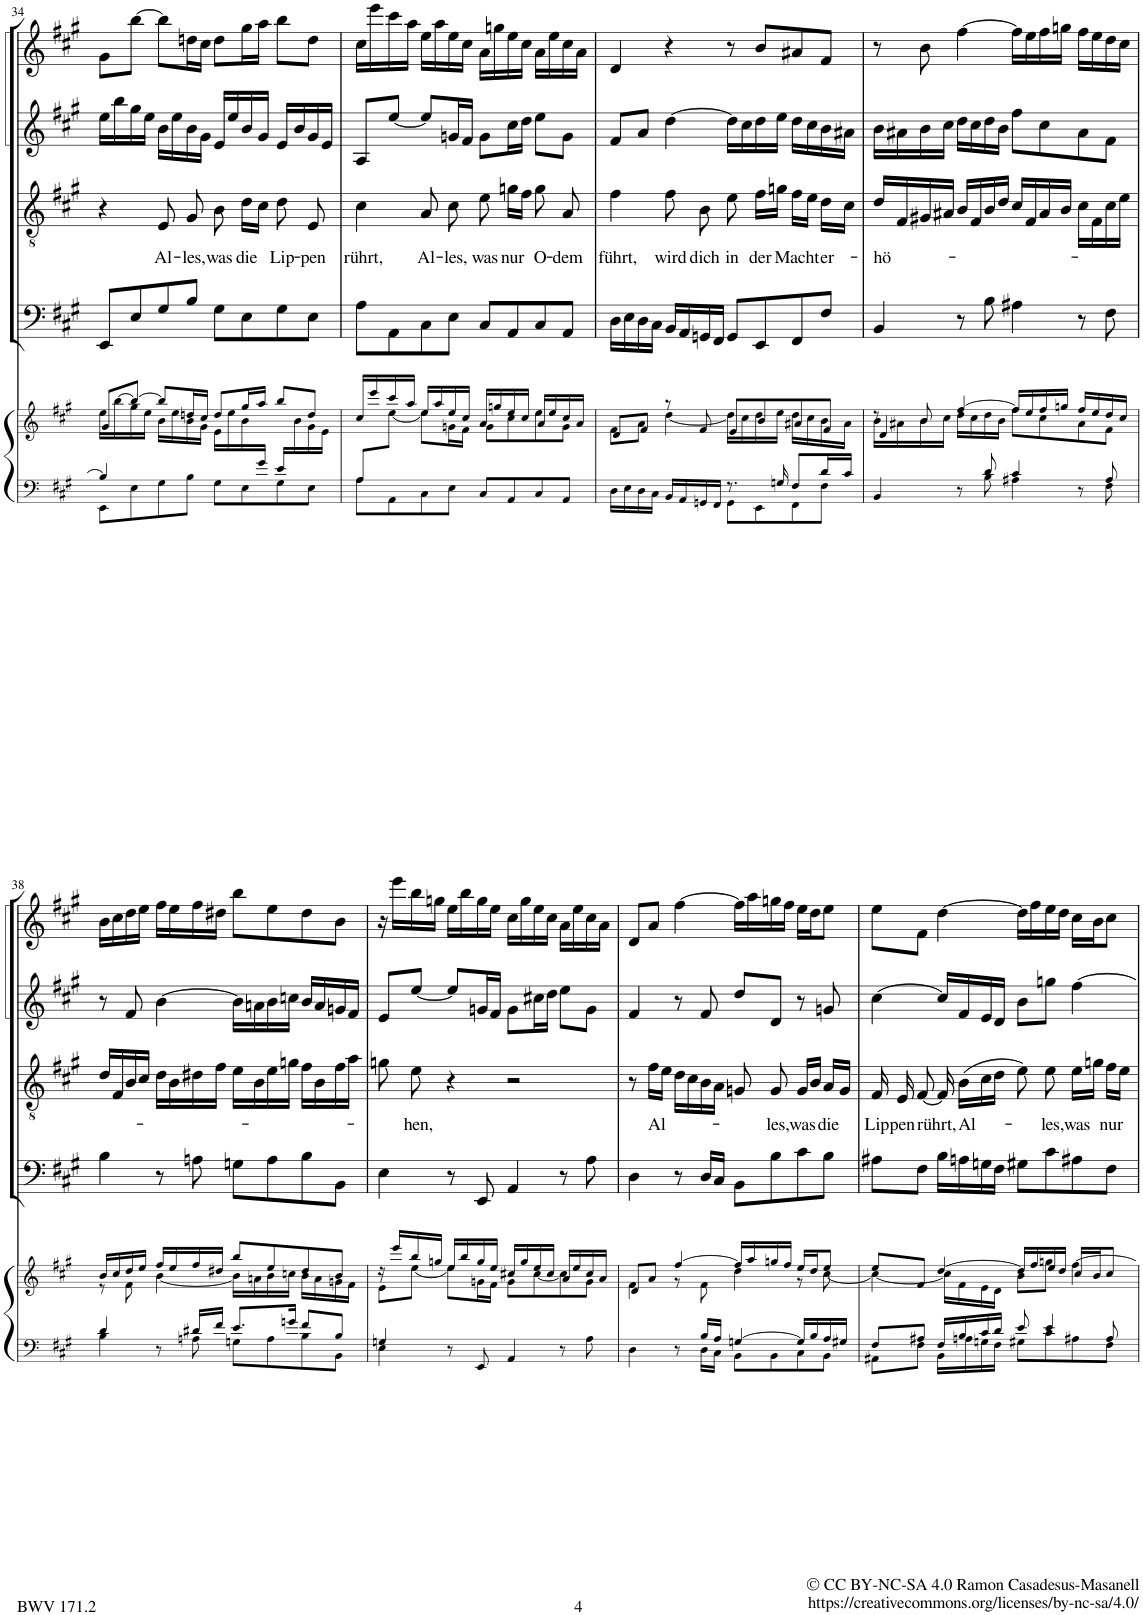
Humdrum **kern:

**kern	**kern	**kern	**kern	**text	**kern	**kern
*part5	*part5	*part4	*part3	*part3	*part2	*part1
*staff6	*staff5	*staff4	*staff3	*staff3	*staff2	*staff1
*I"Piano reduction	*	*I"Continuo	*I"Tenore	*	*I"Violino II	*I"Violino I
*I'Pno	*	*	*	*	*I'Vln	*I'Vln
!!LO:PB:g=z
*clefF4	*clefG2	*clefF4	*clefGv2	*	*clefG2	*clefG2
*k[f#c#g#]	*k[f#c#g#]	*k[f#c#g#]	*k[f#c#g#]	*	*k[f#c#g#]	*k[f#c#g#]
*M4/4	*M4/4	*M4/4	*M4/4	*	*M4/4	*M4/4
*met(c)	*met(c)	*met(c)	*met(c)	*	*met(c)	*met(c)
=34	=34	=34	=34	=34	=34	=34
*^	*^	*	*	*	*	*
*	*^	*	*	*	*	*	*	*
8.ryy	4B/]	8EE\L	8g#/L	16ee\LL	8EE/L	4r	.	16ee\LL	8g#\L
.	.	.	.	[>16bb\	.	.	.	16bb\	.
.	.	8E\	8bb/J_	16gg#\	8E/	.	.	16gg#\	[8bb\J
.	.	.	.	16ee\JJ	.	.	.	16ee\JJ	.
!	!	!	!	!	!	!	!LO:LY:b	!	!
.	4ryy	8G#\	8bb/L]	16b\LL	8G#/	8E/	Al-	16b\LL	8bb\L]
.	.	.	.	16ee\	.	.	.	16ee\	.
!	!	!	!	!	!	!	!LO:LY:b	!	!
.	.	8B\J	16ddn/L	16b\	8B/J	8G#/	-les,	16b\	16ddn\L
.	.	.	16cc#/JJ	16g#\JJ	.	.	.	16g#\JJ	16cc#\JJ
!	!	!	!	!	!	!	!LO:LY:b	!	!
.	2ryy	8G#\L	8dd/L	16e\LL	8G#\L	8B\	was	16e/LL	8dd\L
.	.	.	.	16ee\	.	.	.	16ee/	.
!	!	!	!	!	!	!	!LO:LY:b	!	!
.	.	8E\	16gg#/L	16b\	8E\	16d\LL	die	16b/	16gg#\L
16g#/JJ	.	.	16aa/JJ	8ryy	.	16c#\JJ	.	16g#/JJ	16aa\JJ
!	!	!	!	!	!	!	!LO:LY:b	!	!
16e/LL	.	8G#\	8bb/L	.	8G#\	8d\	Lip-	16e/LL	8bb\L
8.ryy	.	.	.	16b\	.	.	.	16b/	.
!	!	!	!	!	!	!	!LO:LY:b	!	!
.	.	8E\J	8dd/J	16g#\	8E\J	8E/	-pen	16g#/	8dd\J
.	.	.	.	16e\JJ	.	.	.	16e/JJ	.
*	*v	*v	*	*	*	*	*	*	*
=35	=35	=35	=35	=35	=35	=35	=35	=35
!	!	!	!	!	!	!LO:LY:b	!	!
8A/L	8A\L	16cc#/LL	8ryy	8A\L	4c#\	rührt,	8A/L	16cc#\LL
.	.	16eee/	.	.	.	.	.	16eee\
2..ryy	8AA\	16ccc#/	[8ee\J	8AA\	.	.	[8ee/J	16ccc#\
.	.	16aa/JJ	.	.	.	.	.	16aa\JJ
!	!	!	!	!	!	!LO:LY:b	!	!
.	8C#\	16ee/LL	8ee\L]	8C#\	8A/	Al-	8ee/L]	16ee\LL
.	.	16aa/	.	.	.	.	.	16aa\
!	!	!	!	!	!	!LO:LY:b	!	!
.	8E\J	16ee/	16gn\L	8E\J	8c#\	-les,	16gn/L	16ee\
.	.	16cc#/JJ	16f#\JJ	.	.	.	16f#/JJ	16cc#\JJ
!	!	!	!	!	!	!LO:LY:b	!	!
.	8C#/L	16a/LL	8g\L	8C#/L	8e\	was	8g\L	16a\LL
.	.	16ggn/	.	.	.	.	.	16ggn\
!	!	!	!	!	!	!LO:LY:b	!	!
.	8AA/	16ee/	8cc#\	8AA/	16gn\LL	nur	16cc#\L	16ee\
.	.	16cc#/JJ	.	.	16f#\JJ	.	16dd\JJ	16cc#\JJ
!	!	!	!	!	!	!LO:LY:b	!	!
.	8C#/	16a/LL	8ee\	8C#/	8g\	O-	8ee\L	16a\LL
.	.	16ee/	.	.	.	.	.	16ee\
!	!	!	!	!	!	!LO:LY:b	!	!
.	8AA/J	16cc#/	8g\J	8AA/J	8A/	-dem	8g\J	16cc#\
.	.	16a/JJ	.	.	.	.	.	16a\JJ
=36	=36	=36	=36	=36	=36	=36	=36	=36
!	!	!	!	!	!	!LO:LY:b	!	!
16D\LL	2ryy	8d/L	8f#\L	16D\LL	4f#\	führt,	8f#/L	4d/
16E\	.	.	.	16E\	.	.	.	.
16D\	.	8f#/J	8a\J	16D\	.	.	8a/J	.
16C#\JJ	.	.	.	16C#\JJ	.	.	.	.
!	!	!	!	!	!	!LO:LY:b	!	!
16BB/LL	.	8r	[4dd\	16BB/LL	8f#\	wird	[4dd\	4r
16AA/	.	.	.	16AA/	.	.	.	.
!	!	!	!	!	!	!LO:LY:b	!	!
16GGn/	.	8f#/	.	16GGn/	8B\	dich	.	.
16FF#/JJ	.	.	.	16FF#/JJ	.	.	.	.
!	!	!	!	!	!	!LO:LY:b	!	!
8.r	8GG\L	8e/L	16dd\LL]	8GG/L	8e\	in	16dd\LL]	8r
.	.	.	16cc#\	.	.	.	16cc#\	.
!	!	!	!	!	!	!LO:LY:b	!	!
.	8EE\	8b/	16dd\	8EE/	16f#\LL	der	16dd\	8b/L
16Gn/	.	.	16ee\JJ	.	16gn\JJ	.	16ee\JJ	.
!	!	!	!	!	!	!LO:LY:b	!	!
8F#/L	8FF#\	8a#X/	16dd\LL	8FF#/	16f#\LL	Macht	16dd\LL	8a#X/
.	.	.	16cc#\	.	16e\JJ	.	16cc#\	.
!	!	!	!	!	!	!LO:LY:b	!	!
16d/L	8F#\J	8f#/J	16b\	8F#/J	16d\LL	er-	16b\	8f#/J
16c#/JJ	.	.	16a#\JJ	.	16c#\JJ	.	16a#X\JJ	.
=37	=37	=37	=37	=37	=37	=37	=37	=37
*	*	*	*^	*	*	*	*	*
!	!	!	!	!	!	!	!LO:LY:b	!	!
4ryy	4BB/	8r	16b\LL	4d/	4BB/	16d/LL	-hö-	16b\LL	8r
.	.	.	16a#X\	.	.	16F#/	.	16a#X\	.
.	.	8b/	16b\	.	.	16G#X/	.	16b\	8b\
.	.	.	16cc#\JJ	.	.	16A#X/JJ	.	16cc#\JJ	.
8r	8ryy	[4ff#/	16dd\LL	2.ryy	8r	16B/LL	.	16dd\LL	[4ff#\
.	.	.	16cc#\	.	.	16F#/	.	16cc#\	.
8d/	8B\	.	16dd\	.	8B\	16B/	.	16dd\	.
.	.	.	16b\JJ	.	.	16d/JJ	.	16b\JJ	.
4c#/	4A#X\	16ff#/LL]	8ff#\L	.	4A#X\	16c#/LL	.	8ff#\L	16ff#\LL]
.	.	16ee/	.	.	.	16F#/	.	.	16ee\
.	.	16ff#/	8cc#\	.	.	16A#/	.	8cc#\	16ff#\
.	.	16ggn/JJ	.	.	.	16B/JJ	.	.	16ggn\JJ
8r	8ryy	16ff#/LL	8a#\	.	8r	16c#\LL	.	8a#\	16ff#\LL
.	.	16ee/	.	.	.	16F#\	.	.	16ee\
8A#/	8F#\	16dd/	8f#\J	.	8F#\	16c#\	.	8f#\J	16dd\
.	.	16cc#/JJ	.	.	.	16e\JJ	.	.	16cc#\JJ
*	*	*	*v	*v	*	*	*	*	*
!!LO:LB:g=z
=38	=38	=38	=38	=38	=38	=38	=38	=38
4d/	4B\	16b/LL	8r	4B\	16d/LL	.	8r	16b\LL
.	.	16cc#/	.	.	16F#/	.	.	16cc#\
.	.	16dd/	8f#\	.	16B/	.	8f#/	16dd\
.	.	16ee/JJ	.	.	16c#/JJ	.	.	16ee\JJ
8r	8ryy	16ff#/LL	[4b\	8r	16d\LL	.	[4b\	16ff#\LL
.	.	16ee/	.	.	16B\	.	.	16ee\
16d#X/LL	8An\	16ff#/	.	8An\	16d#X\	.	.	16ff#\
16f#/JJ	.	16dd#X/JJ	.	.	16f#\JJ	.	.	16dd#X\JJ
8.e/L	8Gn\L	8bb/L	16b\LL]	8Gn\L	16e\LL	.	16b\LL]	8bb\L
.	.	.	16an\	.	16B\	.	16an\	.
.	8A\	8ee/	16b\	8A\	16e\	.	16b\	8ee\
16gn/Jk	.	.	16ccn\JJ	.	16gn\JJ	.	16ccn\JJ	.
8f#/L	8B\	8dd#/	16b\LL	8B\	16f#\LL	.	16b/LL	8dd#\
.	.	.	16a\	.	16B\	.	16a/	.
8B/J	8BB\J	8b/J	16gn\	8BB\J	16f#\	.	16gn/	8b\J
.	.	.	16f#\JJ	.	16a\JJ	.	16f#/JJ	.
=39	=39	=39	=39	=39	=39	=39	=39	=39
4Gn/	4E\	16r	8e\L	4E\	8gn\	.	8e/L	16r
.	.	16eee/LL	.	.	.	.	.	16eee\LL
!	!	!	!	!	!	!LO:LY:b	!	!
.	.	16bb/	[8ee\J	.	8e\	-hen,	[8ee/J	16bb\
.	.	16ggn/JJ	.	.	.	.	.	16ggn\JJ
8r	8ryy	16ee/LL	8ee\L]	8r	4r	.	8ee/L]	16ee\LL
.	.	16bb/	.	.	.	.	.	16bb\
8EE/	8ryy	16gg/	16gn\L	8EE/	.	.	16gn/L	16gg\
.	.	16ee/JJ	16f#\JJ	.	.	.	16f#/JJ	16ee\JJ
4AA/	4ryy	16cc#X/LL	8g\L	4AA/	2r	.	8g\L	16cc#\LL
.	.	16gg/	.	.	.	.	.	16gg\
.	.	16ee/	[8cc#\	.	.	.	16cc#X\L	16ee\
.	.	16cc#/JJ	.	.	.	.	16dd\JJ	16cc#\JJ
8r	8ryy	16a/LL	8cc#\]	8r	.	.	8ee\L	16a\LL
.	.	16ee/	.	.	.	.	.	16ee\
8A\	8ryy	16cc#/	8g\J	8A\	.	.	8g\J	16cc#\
.	.	16a/JJ	.	.	.	.	.	16a\JJ
=40	=40	=40	=40	=40	=40	=40	=40	=40
4ryy	4D\	8d/L	4f#\	4D\	8r	.	4f#/	8d/L
!	!	!	!	!	!	!LO:LY:b	!	!
.	.	8a/J	.	.	16f#\LL	Al-	.	8a/J
.	.	.	.	.	16e\JJ	.	.	.
8r	8ryy	[4ff#/	8r	8r	16d\LL	.	8r	[4ff#\
.	.	.	.	.	16c#\	.	.	.
16B/LL	16D\LL	.	8f#\	16D/LL	16B\	.	8f#/	.
16A/JJ	16C#\JJ	.	.	16C#/JJ	16A\JJ	.	.	.
[4Gn/	8BB\L	16ff#/LL]	4dd\	8BB\L	8Gn/	.	8dd/L	16ff#\LL]
.	.	16aa/	.	.	.	.	.	16aa\
!	!	!	!	!	!	!LO:LY:b	!	!
.	8BB\	16ggn/	.	8B\	8G/	-les,	8d/J	16ggn\
.	.	16ff#/JJ	.	.	.	.	.	16ff#\JJ
!	!	!	!	!	!	!LO:LY:b	!	!
16G/LL]	8C#\	16ee/LL	8r	8c#\	16G/LL	was	8r	16ee\LL
16B/	.	16dd/J	.	.	16B/JJ	.	.	16dd\J
!	!	!	!	!	!	!LO:LY:b	!	!
16A/	8BB\J	8ee/J	[8cc#\	8B\J	16A/LL	die	8gn/	8ee\J
16G#X/JJ	.	.	.	.	16G/JJ	.	.	.
=41	=41	=41	=41	=41	=41	=41	=41	=41
!	!	!	!	!	!	!LO:LY:b	!	!
8F#/L	8AA#X\L	8ee/L	4cc#\_	8A#X\L	16F#/	Lip-	[4cc#\	8ee\L
!	!	!	!	!	!	!LO:LY:b	!	!
.	.	.	.	.	16E/	-pen	.	.
!	!	!	!	!	!	!LO:LY:b	!	!
8A#X/J	8F#\J	8f#/J	.	8F#\J	[8F#/	rührt,	.	8f#\J
16F#/LL	16BB\LL	[4dd/	16cc#\LL]	16B\LL	16F#/]	.	16cc#/LL]	[4dd\
!	!	!	!	!	!	!LO:LY:b	!	!
16B/	16An\	.	16f#\	16An\	(16B\LL	Al-	16f#/	.
16c#/	16Gn\	.	16e\	16Gn\	16c#\	.	16e/	.
16d/JJ	16F#\JJ	.	16d\JJ	16F#\JJ	16d\JJ	.	16d/JJ	.
8e/	8G#X\L	16dd/LL]	8b\L	8G#X\L	8e\)	.	8b\L	16dd\LL]
.	.	16ff#/	.	.	.	.	.	16ff#\
!	!	!	!	!	!	!LO:LY:b	!	!
4e/	8c#\	16ee/	8ggn\J	8c#\	8e\	-les,	8ggn\J	16ee\
.	.	16dd/JJ	.	.	.	.	.	16dd\JJ
!	!	!	!	!	!	!LO:LY:b	!	!
.	8A#X\	16cc#/LL	[>4ff#\	8A#X\	16e\LL	was	[4ff#\	16cc#\LL
.	.	16b/J	.	.	16gn\JJ	.	.	16b\J
!	!	!	!	!	!	!LO:LY:b	!	!
8A#/	8F#\J	8cc#/J	.	8F#\J	16f#\LL	nur	.	8cc#\J
.	.	.	.	.	16e\JJ	.	.	.
*v	*v	*	*	*	*	*	*	*
*	*v	*v	*	*	*	*	*
=	=	=	=	=	=	=
*-	*-	*-	*-	*-	*-	*-
